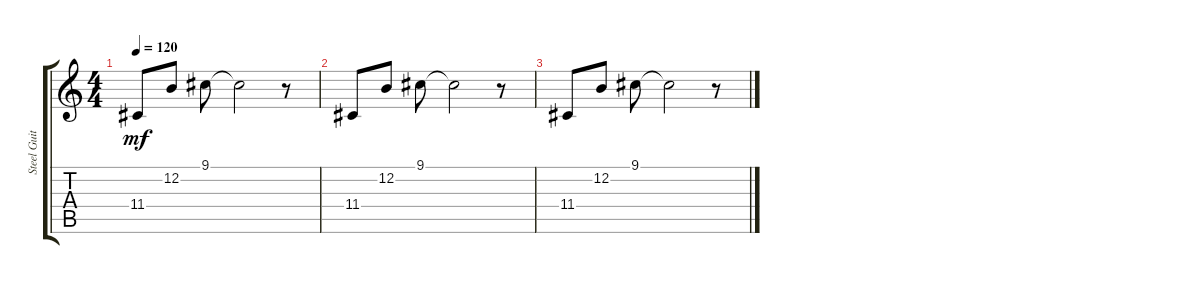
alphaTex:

\track ("Steel Guitar" "Steel Guit") {instrument brightacousticpiano}
\staff {score tabs}
\tuning (E4 B3 G3 D3 A2 E2) {hide}
\ts (4 4)
\tempo 120
\clef g2
\ks c
11.4.8{dy mf} 12.2.8 9.1.8 9.1{t}.2 r.8 |
11.4.8 12.2.8 9.1.8 9.1{t}.2 r.8 |
11.4.8 12.2.8 9.1.8 9.1{t}.2 r.8
